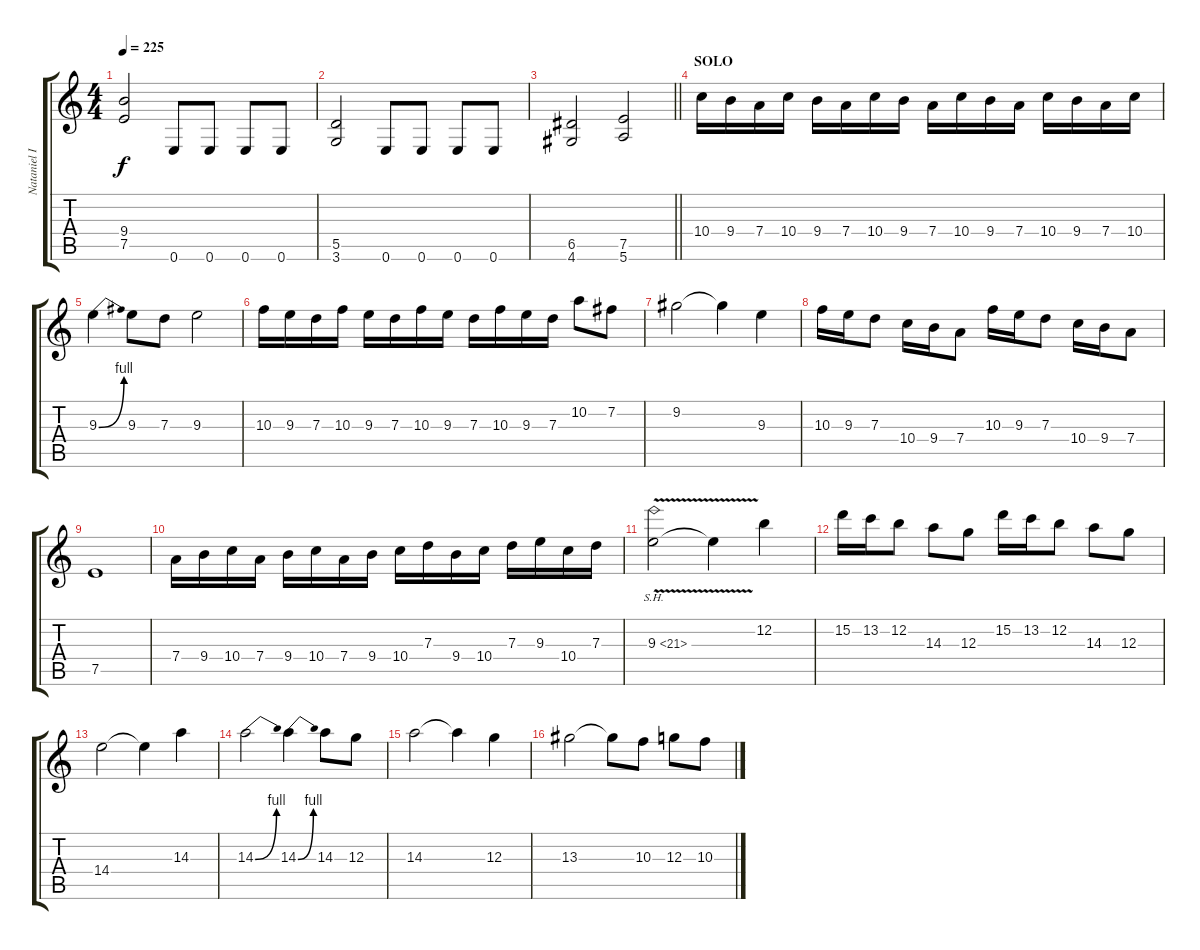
\track ("Nataniel Infante" "Nataniel I") {instrument distortionguitar}
\staff {score tabs}
\tuning (E4 B3 G3 D3 A2 E2) {hide}
\ts (4 4)
\tempo 225
\clef g2
\ks c
(9.4 7.5).2{dy f} 0.6.8 0.6.8 0.6.8 0.6.8 |
(5.5 3.6).2 0.6.8 0.6.8 0.6.8 0.6.8 |
\barLineRight lightlight
(6.5 4.6).2 (7.5 5.6).2 |
\section ("" "SOLO")
10.4.16{volume 16} 9.4.16 7.4.16 10.4.16 9.4.16 7.4.16 10.4.16 9.4.16 7.4.16 10.4.16 9.4.16 7.4.16 10.4.16 9.4.16 7.4.16 10.4.16 |
9.3{be (bend 0 0 60 4)}.4 9.3.8 7.3.8 9.3.2 |
10.3.16 9.3.16 7.3.16 10.3.16 9.3.16 7.3.16 10.3.16 9.3.16 7.3.16 10.3.16 9.3.16 7.3.16 10.2.8 7.2.8 |
9.2.2 9.2{t}.4 9.3.4 |
10.3.16 9.3.16 7.3.8 10.4.16 9.4.16 7.4.8 10.3.16 9.3.16 7.3.8 10.4.16 9.4.16 7.4.8 |
7.5.1 |
7.4.16 9.4.16 10.4.16 7.4.16 9.4.16 10.4.16 7.4.16 9.4.16 10.4.16 7.3.16 9.4.16 10.4.16 7.3.16 9.3.16 10.4.16 7.3.16 |
9.3{sh 12 v}.2 9.3{t}.4 12.2.4 |
15.2.16 13.2.16 12.2.8 14.3.8 12.3.8 15.2.16 13.2.16 12.2.8 14.3.8 12.3.8 |
14.4.2 14.4{t}.4 14.3.4 |
14.3{be (bend 0 0 60 4)}.2 14.3{be (bend 0 0 60 4)}.4 14.3.8 12.3.8 |
14.3.2 14.3{t}.4 12.3.4 |
13.3.2 13.3{t}.8 10.3.8 12.3.8 10.3.8
